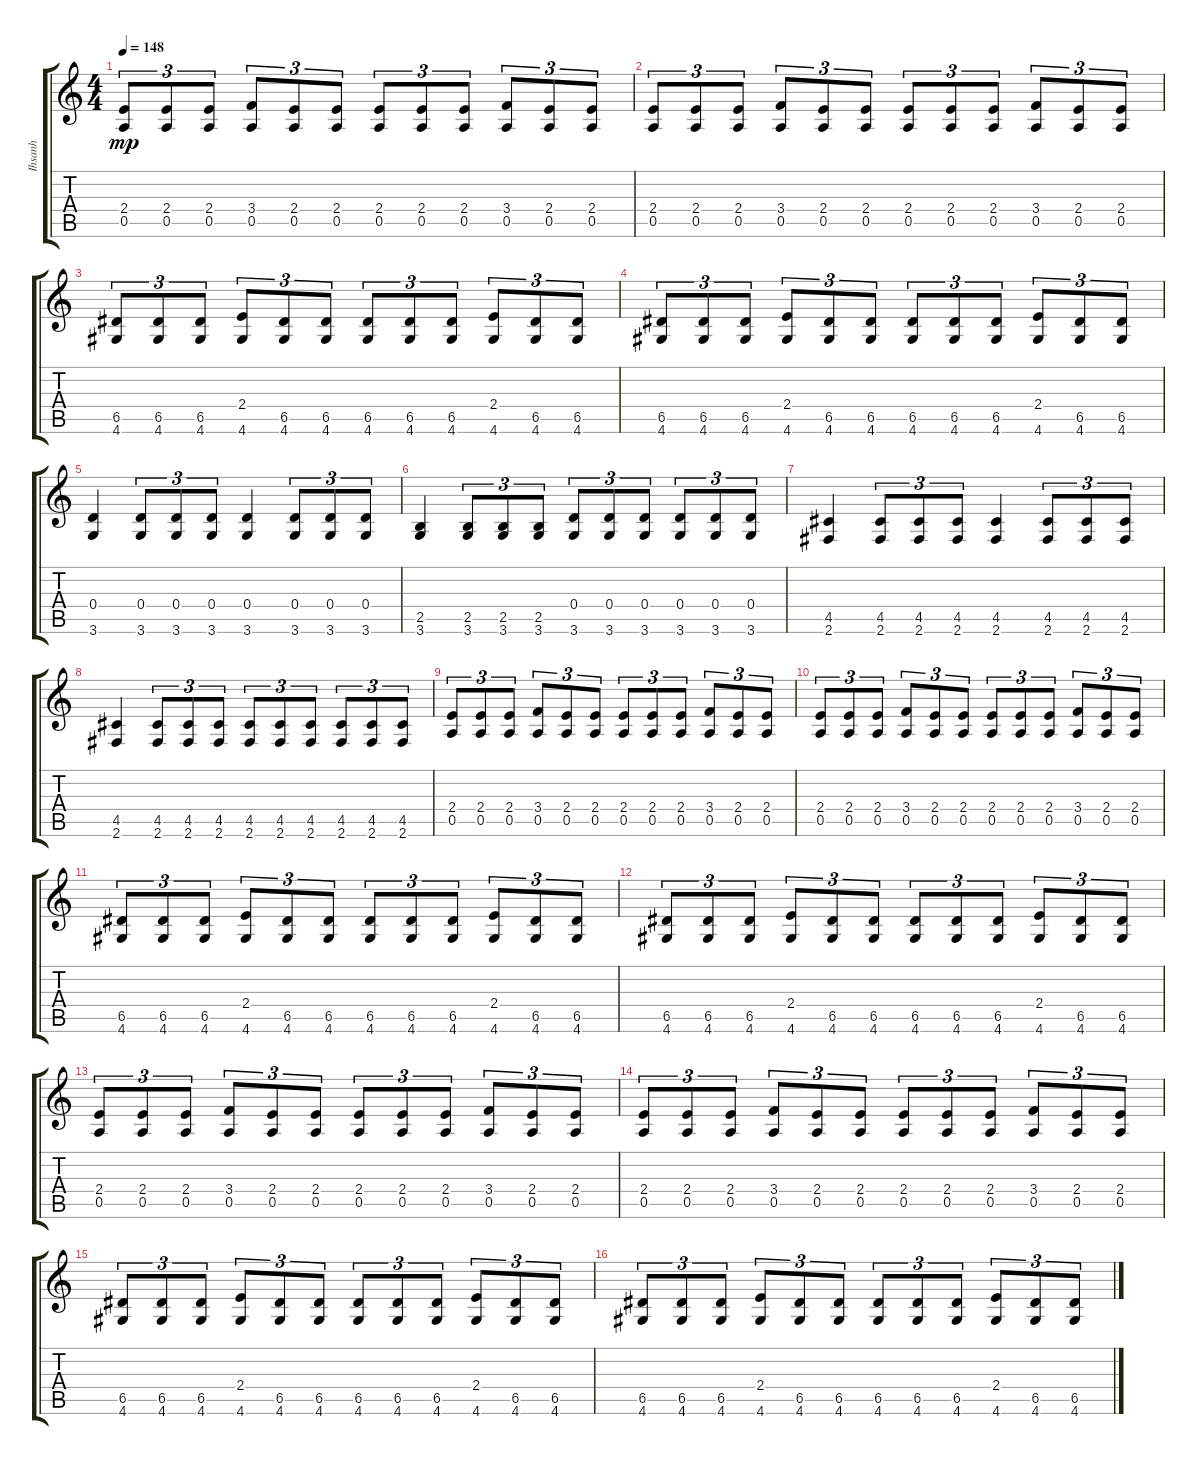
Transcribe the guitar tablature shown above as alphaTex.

\track ("Ihsanh" "Ihsanh") {instrument distortionguitar}
\staff {score tabs}
\tuning (E4 B3 G3 D3 A2 E2) {hide}
\ts (4 4)
\tempo 148
\clef g2
\ks c
(2.4 0.5).8{tu (3 2) dy mp} (2.4 0.5).8{tu (3 2)} (2.4 0.5).8{tu (3 2)} (3.4 0.5).8{tu (3 2)} (2.4 0.5).8{tu (3 2)} (2.4 0.5).8{tu (3 2)} (2.4 0.5).8{tu (3 2)} (2.4 0.5).8{tu (3 2)} (2.4 0.5).8{tu (3 2)} (3.4 0.5).8{tu (3 2)} (2.4 0.5).8{tu (3 2)} (2.4 0.5).8{tu (3 2)} |
(2.4 0.5).8{tu (3 2)} (2.4 0.5).8{tu (3 2)} (2.4 0.5).8{tu (3 2)} (3.4 0.5).8{tu (3 2)} (2.4 0.5).8{tu (3 2)} (2.4 0.5).8{tu (3 2)} (2.4 0.5).8{tu (3 2)} (2.4 0.5).8{tu (3 2)} (2.4 0.5).8{tu (3 2)} (3.4 0.5).8{tu (3 2)} (2.4 0.5).8{tu (3 2)} (2.4 0.5).8{tu (3 2)} |
(6.5 4.6).8{tu (3 2)} (6.5 4.6).8{tu (3 2)} (6.5 4.6).8{tu (3 2)} (2.4 4.6).8{tu (3 2)} (6.5 4.6).8{tu (3 2)} (6.5 4.6).8{tu (3 2)} (6.5 4.6).8{tu (3 2)} (6.5 4.6).8{tu (3 2)} (6.5 4.6).8{tu (3 2)} (2.4 4.6).8{tu (3 2)} (6.5 4.6).8{tu (3 2)} (6.5 4.6).8{tu (3 2)} |
(6.5 4.6).8{tu (3 2)} (6.5 4.6).8{tu (3 2)} (6.5 4.6).8{tu (3 2)} (2.4 4.6).8{tu (3 2)} (6.5 4.6).8{tu (3 2)} (6.5 4.6).8{tu (3 2)} (6.5 4.6).8{tu (3 2)} (6.5 4.6).8{tu (3 2)} (6.5 4.6).8{tu (3 2)} (2.4 4.6).8{tu (3 2)} (6.5 4.6).8{tu (3 2)} (6.5 4.6).8{tu (3 2)} |
(0.4 3.6).4 (0.4 3.6).8{tu (3 2)} (0.4 3.6).8{tu (3 2)} (0.4 3.6).8{tu (3 2)} (0.4 3.6).4 (0.4 3.6).8{tu (3 2)} (0.4 3.6).8{tu (3 2)} (0.4 3.6).8{tu (3 2)} |
(2.5 3.6).4 (2.5 3.6).8{tu (3 2)} (2.5 3.6).8{tu (3 2)} (2.5 3.6).8{tu (3 2)} (0.4 3.6).8{tu (3 2)} (0.4 3.6).8{tu (3 2)} (0.4 3.6).8{tu (3 2)} (0.4 3.6).8{tu (3 2)} (0.4 3.6).8{tu (3 2)} (0.4 3.6).8{tu (3 2)} |
(4.5 2.6).4 (4.5 2.6).8{tu (3 2)} (4.5 2.6).8{tu (3 2)} (4.5 2.6).8{tu (3 2)} (4.5 2.6).4 (4.5 2.6).8{tu (3 2)} (4.5 2.6).8{tu (3 2)} (4.5 2.6).8{tu (3 2)} |
(4.5 2.6).4 (4.5 2.6).8{tu (3 2)} (4.5 2.6).8{tu (3 2)} (4.5 2.6).8{tu (3 2)} (4.5 2.6).8{tu (3 2)} (4.5 2.6).8{tu (3 2)} (4.5 2.6).8{tu (3 2)} (4.5 2.6).8{tu (3 2)} (4.5 2.6).8{tu (3 2)} (4.5 2.6).8{tu (3 2)} |
(2.4 0.5).8{tu (3 2)} (2.4 0.5).8{tu (3 2)} (2.4 0.5).8{tu (3 2)} (3.4 0.5).8{tu (3 2)} (2.4 0.5).8{tu (3 2)} (2.4 0.5).8{tu (3 2)} (2.4 0.5).8{tu (3 2)} (2.4 0.5).8{tu (3 2)} (2.4 0.5).8{tu (3 2)} (3.4 0.5).8{tu (3 2)} (2.4 0.5).8{tu (3 2)} (2.4 0.5).8{tu (3 2)} |
(2.4 0.5).8{tu (3 2)} (2.4 0.5).8{tu (3 2)} (2.4 0.5).8{tu (3 2)} (3.4 0.5).8{tu (3 2)} (2.4 0.5).8{tu (3 2)} (2.4 0.5).8{tu (3 2)} (2.4 0.5).8{tu (3 2)} (2.4 0.5).8{tu (3 2)} (2.4 0.5).8{tu (3 2)} (3.4 0.5).8{tu (3 2)} (2.4 0.5).8{tu (3 2)} (2.4 0.5).8{tu (3 2)} |
(6.5 4.6).8{tu (3 2)} (6.5 4.6).8{tu (3 2)} (6.5 4.6).8{tu (3 2)} (2.4 4.6).8{tu (3 2)} (6.5 4.6).8{tu (3 2)} (6.5 4.6).8{tu (3 2)} (6.5 4.6).8{tu (3 2)} (6.5 4.6).8{tu (3 2)} (6.5 4.6).8{tu (3 2)} (2.4 4.6).8{tu (3 2)} (6.5 4.6).8{tu (3 2)} (6.5 4.6).8{tu (3 2)} |
(6.5 4.6).8{tu (3 2)} (6.5 4.6).8{tu (3 2)} (6.5 4.6).8{tu (3 2)} (2.4 4.6).8{tu (3 2)} (6.5 4.6).8{tu (3 2)} (6.5 4.6).8{tu (3 2)} (6.5 4.6).8{tu (3 2)} (6.5 4.6).8{tu (3 2)} (6.5 4.6).8{tu (3 2)} (2.4 4.6).8{tu (3 2)} (6.5 4.6).8{tu (3 2)} (6.5 4.6).8{tu (3 2)} |
(2.4 0.5).8{tu (3 2)} (2.4 0.5).8{tu (3 2)} (2.4 0.5).8{tu (3 2)} (3.4 0.5).8{tu (3 2)} (2.4 0.5).8{tu (3 2)} (2.4 0.5).8{tu (3 2)} (2.4 0.5).8{tu (3 2)} (2.4 0.5).8{tu (3 2)} (2.4 0.5).8{tu (3 2)} (3.4 0.5).8{tu (3 2)} (2.4 0.5).8{tu (3 2)} (2.4 0.5).8{tu (3 2)} |
(2.4 0.5).8{tu (3 2)} (2.4 0.5).8{tu (3 2)} (2.4 0.5).8{tu (3 2)} (3.4 0.5).8{tu (3 2)} (2.4 0.5).8{tu (3 2)} (2.4 0.5).8{tu (3 2)} (2.4 0.5).8{tu (3 2)} (2.4 0.5).8{tu (3 2)} (2.4 0.5).8{tu (3 2)} (3.4 0.5).8{tu (3 2)} (2.4 0.5).8{tu (3 2)} (2.4 0.5).8{tu (3 2)} |
(6.5 4.6).8{tu (3 2)} (6.5 4.6).8{tu (3 2)} (6.5 4.6).8{tu (3 2)} (2.4 4.6).8{tu (3 2)} (6.5 4.6).8{tu (3 2)} (6.5 4.6).8{tu (3 2)} (6.5 4.6).8{tu (3 2)} (6.5 4.6).8{tu (3 2)} (6.5 4.6).8{tu (3 2)} (2.4 4.6).8{tu (3 2)} (6.5 4.6).8{tu (3 2)} (6.5 4.6).8{tu (3 2)} |
(6.5 4.6).8{tu (3 2)} (6.5 4.6).8{tu (3 2)} (6.5 4.6).8{tu (3 2)} (2.4 4.6).8{tu (3 2)} (6.5 4.6).8{tu (3 2)} (6.5 4.6).8{tu (3 2)} (6.5 4.6).8{tu (3 2)} (6.5 4.6).8{tu (3 2)} (6.5 4.6).8{tu (3 2)} (2.4 4.6).8{tu (3 2)} (6.5 4.6).8{tu (3 2)} (6.5 4.6).8{tu (3 2)}
